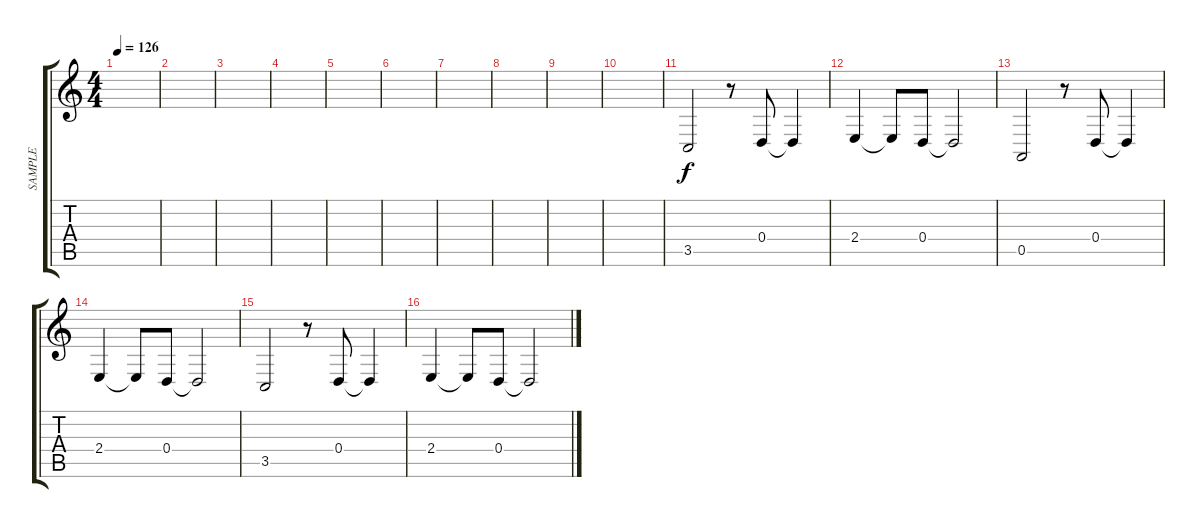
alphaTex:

\track ("SAMPLE" "SAMPLE") {instrument pad3polysynth}
\staff {score tabs}
\tuning (E4 B3 G3 D3 A2 E2) {hide}
\ts (4 4)
\tempo 126
\clef g2
\ks c
|
|
|
|
|
|
|
|
|
|
3.5.2 r.8 0.4.8 0.4{t}.4 |
2.4.4 2.4{t}.8 0.4.8 0.4{t}.2 |
0.5.2 r.8 0.4.8 0.4{t}.4 |
2.4.4 2.4{t}.8 0.4.8 0.4{t}.2 |
3.5.2 r.8 0.4.8 0.4{t}.4 |
2.4.4 2.4{t}.8 0.4.8 0.4{t}.2
